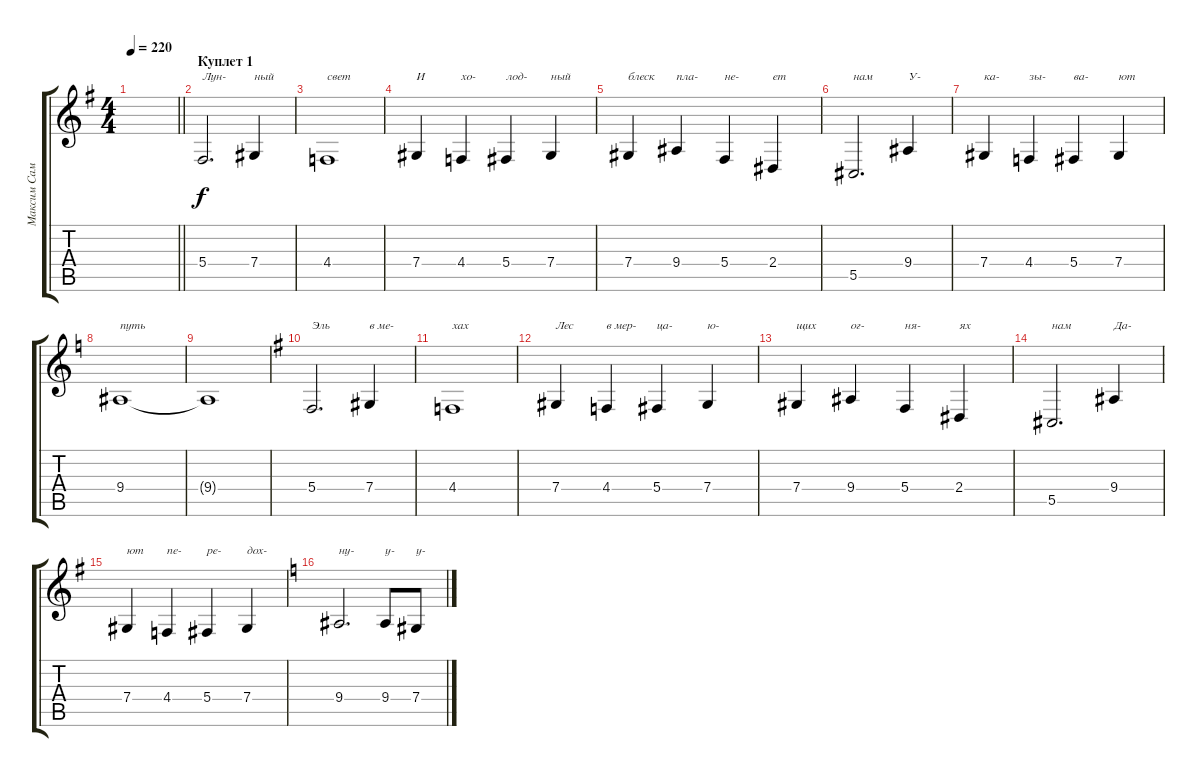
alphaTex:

\track ("Максим Самосват" "Максим Сам") {instrument bassoon}
\staff {score tabs}
\tuning (Eb4 Bb3 Gb3 Db3 Ab2 Eb2) {hide}
\ts (4 4)
\tempo 220
\clef g2
\barLineRight lightlight
\ks g
|
\section ("" "Куплет 1")
5.4.2{d txt "Лун-"} 7.4.4{txt "ный"} |
4.4.1{txt "свет"} |
7.4.4{txt "И"} 4.4.4{txt "хо-"} 5.4.4{txt "лод-"} 7.4.4{txt "ный"} |
7.4.4{txt "блеск"} 9.4.4{txt "пла-"} 5.4.4{txt "не-"} 2.4.4{txt "ет"} |
5.5.2{d txt "нам"} 9.4.4{txt "У-"} |
7.4.4{txt "ка-"} 4.4.4{txt "зы-"} 5.4.4{txt "ва-"} 7.4.4{txt "ют"} |
\ks c
9.4.1{txt "путь"} |
9.4{t}.1 |
\ks g
5.4.2{d txt "Эль"} 7.4.4{txt "в ме-"} |
4.4.1{txt "хах"} |
7.4.4{txt "Лес"} 4.4.4{txt "в мер-"} 5.4.4{txt "ца-"} 7.4.4{txt "ю-"} |
7.4.4{txt "щих"} 9.4.4{txt "ог-"} 5.4.4{txt "ня-"} 2.4.4{txt "ях"} |
5.5.2{d txt "нам"} 9.4.4{txt "Да-"} |
7.4.4{txt "ют"} 4.4.4{txt "пе-"} 5.4.4{txt "ре-"} 7.4.4{txt "дох-"} |
\ks c
9.4.2{d txt "ну-"} 9.4.8{txt "у-"} 7.4.8{txt "у-"}
